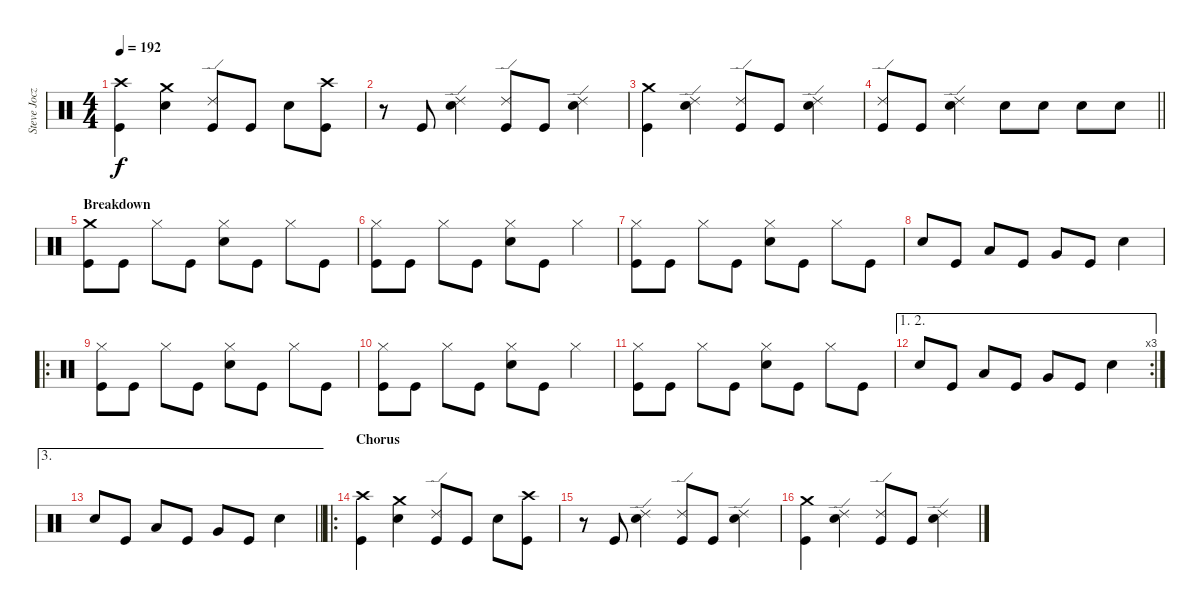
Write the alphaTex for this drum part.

\track ("Steve Jocz (Drums)" "Steve Jocz") {instrument percussion}
\staff {score}
\articulation defaults
\ts (4 4)
\tempo 192
\clef neutral
\ks c
("Crash high (hit)" "Kick (hit)").4{dy f} ("Crash medium (hit)" "Electric Snare (hit)").4 ("Ride (edge) 2" "Kick (hit)").8 "Kick (hit)".8 "Electric Snare (hit)".8 ("Crash high (hit)" "Kick (hit)").8 |
r.8 "Kick (hit)".8 ("Ride (edge) 2" "Electric Snare (hit)").4 ("Ride (edge) 2" "Kick (hit)").8 "Kick (hit)".8 ("Ride (edge) 2" "Electric Snare (hit)").4 |
("Crash medium (hit)" "Kick (hit)").4 ("Ride (edge) 2" "Electric Snare (hit)").4 ("Ride (edge) 2" "Kick (hit)").8 "Kick (hit)".8 ("Ride (edge) 2" "Electric Snare (hit)").4 |
\barLineRight lightlight
("Ride (edge) 2" "Kick (hit)").8 "Kick (hit)".8 ("Ride (edge) 2" "Electric Snare (hit)").4 "Electric Snare (hit)".8 "Electric Snare (hit)".8 "Electric Snare (hit)".8 "Electric Snare (hit)".8 |
\section ("" "Breakdown")
("Crash medium (hit)" "Kick (hit)").8 "Kick (hit)".8 "Hi-Hat (closed)".8 "Kick (hit)".8 ("Hi-Hat (closed)" "Electric Snare (hit)").8 "Kick (hit)".8 "Hi-Hat (closed)".8 "Kick (hit)".8 |
("Hi-Hat (closed)" "Kick (hit)").8 "Kick (hit)".8 "Hi-Hat (closed)".8 "Kick (hit)".8 ("Hi-Hat (closed)" "Electric Snare (hit)").8 "Kick (hit)".8 "Hi-Hat (closed)".4 |
("Hi-Hat (closed)" "Kick (hit)").8 "Kick (hit)".8 "Hi-Hat (closed)".8 "Kick (hit)".8 ("Hi-Hat (closed)" "Electric Snare (hit)").8 "Kick (hit)".8 "Hi-Hat (closed)".8 "Kick (hit)".8 |
"Electric Snare (hit)".8 "Kick (hit)".8 "Low Tom (hit)".8 "Kick (hit)".8 "Very Low Tom (hit)".8 "Kick (hit)".8 "Electric Snare (hit)".4 |
\ro
("Hi-Hat (closed)" "Kick (hit)").8 "Kick (hit)".8 "Hi-Hat (closed)".8 "Kick (hit)".8 ("Hi-Hat (closed)" "Electric Snare (hit)").8 "Kick (hit)".8 "Hi-Hat (closed)".8 "Kick (hit)".8 |
("Hi-Hat (closed)" "Kick (hit)").8 "Kick (hit)".8 "Hi-Hat (closed)".8 "Kick (hit)".8 ("Hi-Hat (closed)" "Electric Snare (hit)").8 "Kick (hit)".8 "Hi-Hat (closed)".4 |
("Hi-Hat (closed)" "Kick (hit)").8 "Kick (hit)".8 "Hi-Hat (closed)".8 "Kick (hit)".8 ("Hi-Hat (closed)" "Electric Snare (hit)").8 "Kick (hit)".8 "Hi-Hat (closed)".8 "Kick (hit)".8 |
\ae (1 2)
\rc 3 "Electric Snare (hit)".8 "Kick (hit)".8 "Low Tom (hit)".8 "Kick (hit)".8 "Very Low Tom (hit)".8 "Kick (hit)".8 "Electric Snare (hit)".4
|
\ae 3
\barLineRight lightlight "Electric Snare (hit)".8 "Kick (hit)".8 "Low Tom (hit)".8 "Kick (hit)".8 "Very Low Tom (hit)".8 "Kick (hit)".8 "Electric Snare (hit)".4
|
\ro
\section ("" "Chorus")
("Crash high (hit)" "Kick (hit)").4 ("Crash medium (hit)" "Electric Snare (hit)").4 ("Ride (edge) 2" "Kick (hit)").8 "Kick (hit)".8 "Electric Snare (hit)".8 ("Crash high (hit)" "Kick (hit)").8 |
r.8 "Kick (hit)".8 ("Ride (edge) 2" "Electric Snare (hit)").4 ("Ride (edge) 2" "Kick (hit)").8 "Kick (hit)".8 ("Ride (edge) 2" "Electric Snare (hit)").4 |
("Crash medium (hit)" "Kick (hit)").4 ("Ride (edge) 2" "Electric Snare (hit)").4 ("Ride (edge) 2" "Kick (hit)").8 "Kick (hit)".8 ("Ride (edge) 2" "Electric Snare (hit)").4
